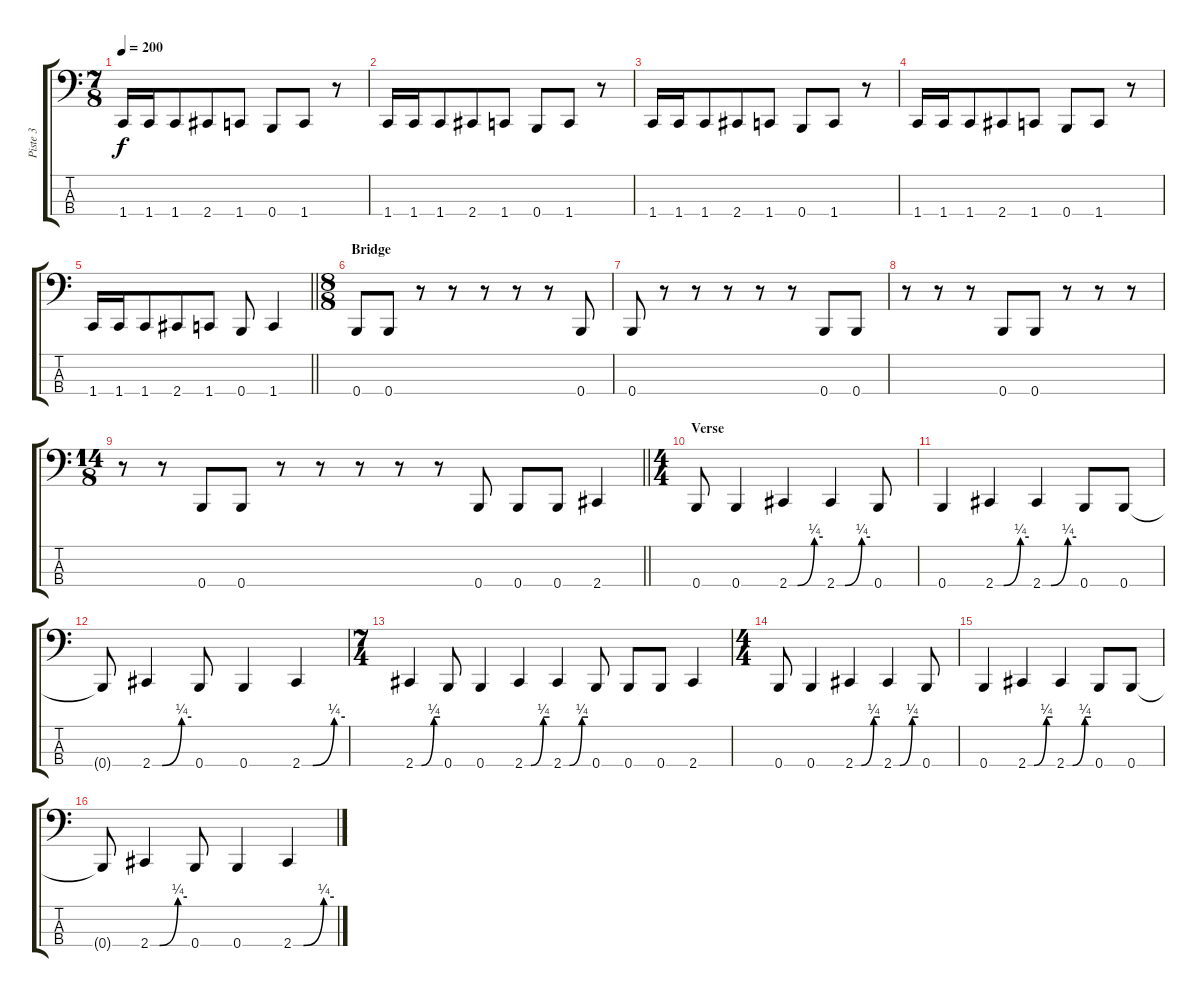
\track ("Piste 3" "Piste 3") {instrument electricbasspick}
\staff {score tabs}
\tuning (D2 A1 E1 B0) {hide}
\ts (7 8)
\tempo 200
\clef f4
\ks c
1.4.16{dy f} 1.4.16 1.4.8 2.4.8 1.4.8 0.4.8 1.4.8 r.8 |
1.4.16 1.4.16 1.4.8 2.4.8 1.4.8 0.4.8 1.4.8 r.8 |
1.4.16 1.4.16 1.4.8 2.4.8 1.4.8 0.4.8 1.4.8 r.8 |
1.4.16 1.4.16 1.4.8 2.4.8 1.4.8 0.4.8 1.4.8 r.8 |
\barLineRight lightlight
1.4.16 1.4.16 1.4.8 2.4.8 1.4.8 0.4.8 1.4.4 |
\ts (8 8)
\section ("" "Bridge")
0.4.8 0.4.8 r.8 r.8 r.8 r.8 r.8 0.4.8 |
0.4.8 r.8 r.8 r.8 r.8 r.8 0.4.8 0.4.8 |
r.8 r.8 r.8 0.4.8 0.4.8 r.8 r.8 r.8 |
\ts (14 8)
\barLineRight lightlight
r.8 r.8 0.4.8 0.4.8 r.8 r.8 r.8 r.8 r.8 0.4.8 0.4.8 0.4.8 2.4.4 |
\ts (4 4)
\section ("" "Verse")
0.4.8 0.4.4 2.4{be (custom 0 0 15 0 45 1 60 1)}.4 2.4{be (custom 0 0 15 0 45 1 60 1)}.4 0.4.8 |
0.4.4 2.4{be (custom 0 0 15 0 45 1 60 1)}.4 2.4{be (custom 0 0 15 0 45 1 60 1)}.4 0.4.8 0.4.8 |
0.4{t}.8 2.4{be (custom 0 0 15 0 45 1 60 1)}.4 0.4.8 0.4.4 2.4{be (custom 0 0 15 0 45 1 60 1)}.4 |
\ts (7 4)
2.4{be (custom 0 0 15 0 45 1 60 1)}.4 0.4.8 0.4.4 2.4{be (custom 0 0 15 0 45 1 60 1)}.4 2.4{be (custom 0 0 15 0 45 1 60 1)}.4 0.4.8 0.4.8 0.4.8 2.4.4 |
\ts (4 4)
0.4.8 0.4.4 2.4{be (custom 0 0 15 0 45 1 60 1)}.4 2.4{be (custom 0 0 15 0 45 1 60 1)}.4 0.4.8 |
0.4.4 2.4{be (custom 0 0 15 0 45 1 60 1)}.4 2.4{be (custom 0 0 15 0 45 1 60 1)}.4 0.4.8 0.4.8 |
0.4{t}.8 2.4{be (custom 0 0 15 0 45 1 60 1)}.4 0.4.8 0.4.4 2.4{be (custom 0 0 15 0 45 1 60 1)}.4
